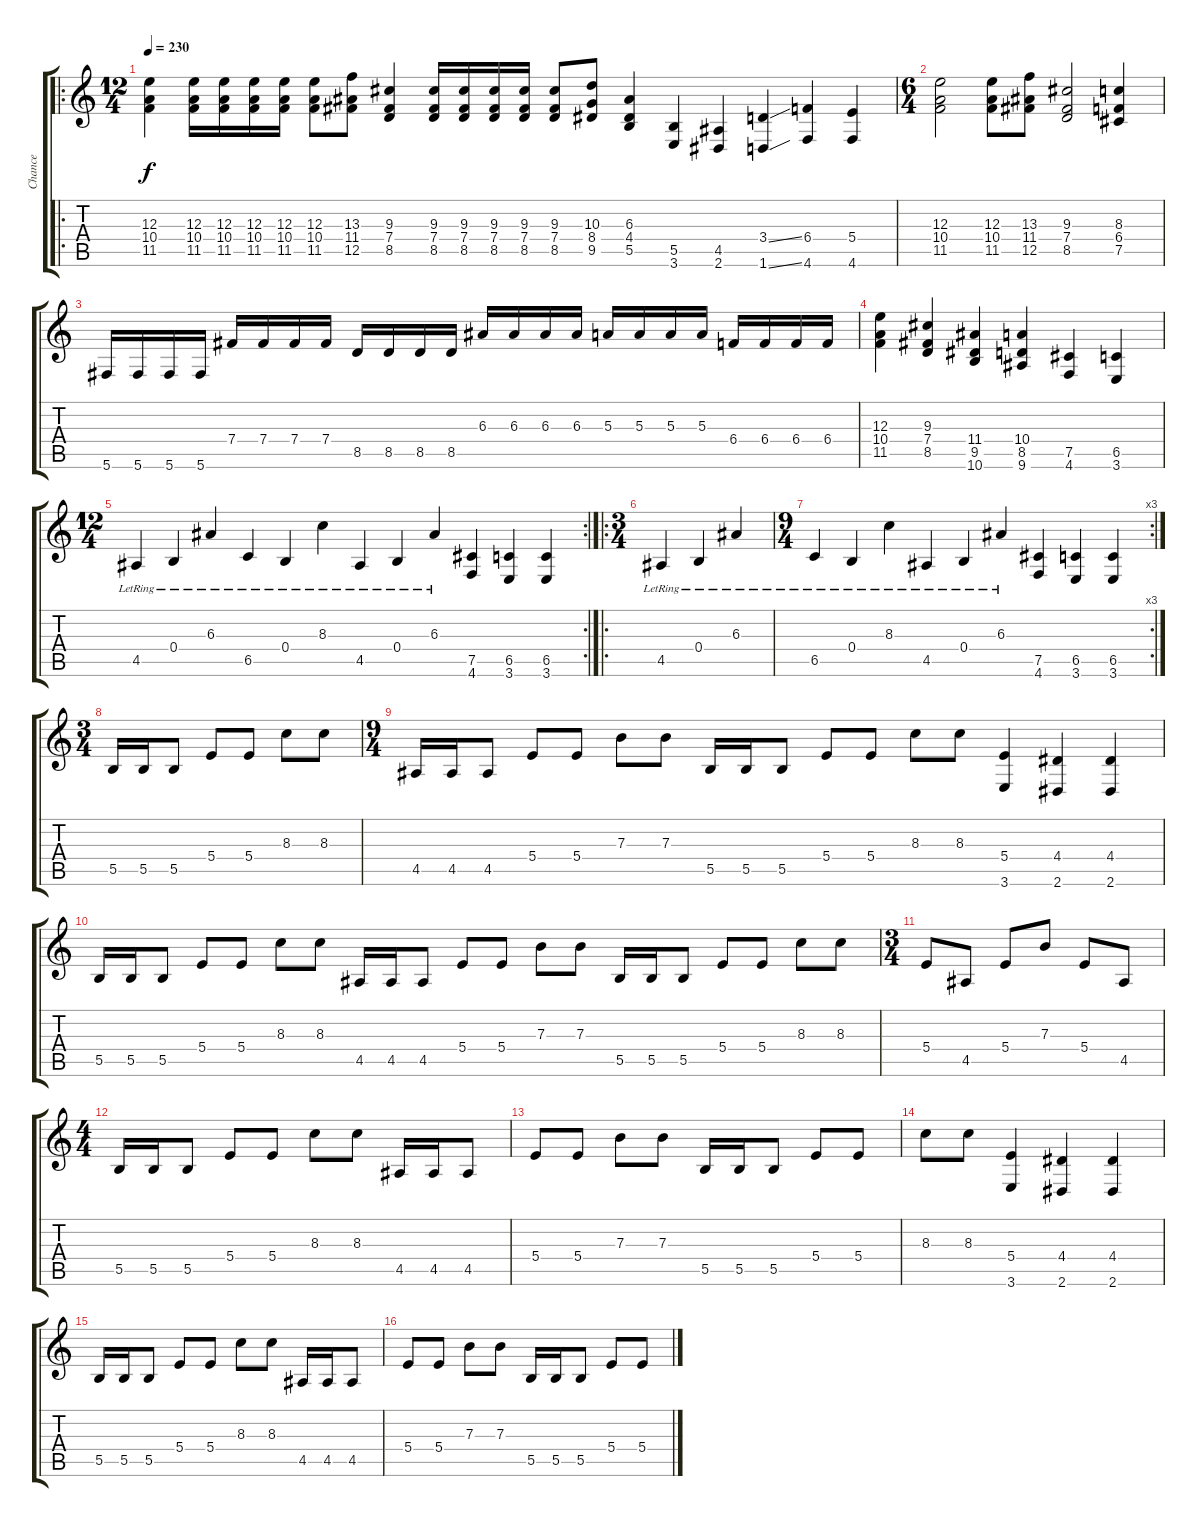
\track ("Chance" "Chance") {instrument distortionguitar}
\staff {score tabs}
\tuning (Db4 Ab3 E3 B2 Gb2 Db2) {hide}
\ro
\ts (12 4)
\tempo 230
\clef g2
\ks c
(12.3 10.4 11.5).4{dy f instrument distortionguitar} (12.3 10.4 11.5).16 (12.3 10.4 11.5).16 (12.3 10.4 11.5).16 (12.3 10.4 11.5).16 (12.3 10.4 11.5).8 (13.3 11.4 12.5).8 (9.3 7.4 8.5).4 (9.3 7.4 8.5).16 (9.3 7.4 8.5).16 (9.3 7.4 8.5).16 (9.3 7.4 8.5).16 (9.3 7.4 8.5).8 (10.3 8.4 9.5).8 (6.3 4.4 5.5).4 (5.5 3.6).4 (4.5 2.6).4 (3.4{ss} 1.6{ss}).4 (6.4 4.6).4 (5.4 4.6).4 |
\ts (6 4)
(12.3 10.4 11.5).2 (12.3 10.4 11.5).8 (13.3 11.4 12.5).8 (9.3 7.4 8.5).2 (8.3 6.4 7.5).4 |
5.6.16 5.6.16 5.6.16 5.6.16 7.4.16 7.4.16 7.4.16 7.4.16 8.5.16 8.5.16 8.5.16 8.5.16 6.3.16 6.3.16 6.3.16 6.3.16 5.3.16 5.3.16 5.3.16 5.3.16 6.4.16 6.4.16 6.4.16 6.4.16 |
(12.3 10.4 11.5).4 (9.3 7.4 8.5).4 (11.4 9.5 10.6).4 (10.4 8.5 9.6).4 (7.5 4.6).4 (6.5 3.6).4 |
\rc 2
\ts (12 4)
4.5{lr}.4 0.4{lr}.4 6.3{lr}.4 6.5{lr}.4 0.4{lr}.4 8.3{lr}.4 4.5{lr}.4 0.4{lr}.4 6.3{lr}.4 (7.5 4.6).4 (6.5 3.6).4 (6.5 3.6).4 |
\ro
\ts (3 4)
4.5{lr}.4 0.4{lr}.4 6.3{lr}.4 |
\rc 3
\ts (9 4)
6.5{lr}.4 0.4{lr}.4 8.3{lr}.4 4.5{lr}.4 0.4{lr}.4 6.3{lr}.4 (7.5 4.6).4 (6.5 3.6).4 (6.5 3.6).4 |
\ts (3 4)
5.5.16 5.5.16 5.5.8 5.4.8 5.4.8 8.3.8 8.3.8 |
\ts (9 4)
4.5.16 4.5.16 4.5.8 5.4.8 5.4.8 7.3.8 7.3.8 5.5.16 5.5.16 5.5.8 5.4.8 5.4.8 8.3.8 8.3.8 (5.4 3.6).4 (4.4 2.6).4 (4.4 2.6).4 |
5.5.16 5.5.16 5.5.8 5.4.8 5.4.8 8.3.8 8.3.8 4.5.16 4.5.16 4.5.8 5.4.8 5.4.8 7.3.8 7.3.8 5.5.16 5.5.16 5.5.8 5.4.8 5.4.8 8.3.8 8.3.8 |
\ts (3 4)
5.4.8 4.5.8 5.4.8 7.3.8 5.4.8 4.5.8 |
\ts (4 4)
5.5.16 5.5.16 5.5.8 5.4.8 5.4.8 8.3.8 8.3.8 4.5.16 4.5.16 4.5.8 |
5.4.8 5.4.8 7.3.8 7.3.8 5.5.16 5.5.16 5.5.8 5.4.8 5.4.8 |
8.3.8 8.3.8 (5.4 3.6).4 (4.4 2.6).4 (4.4 2.6).4 |
5.5.16 5.5.16 5.5.8 5.4.8 5.4.8 8.3.8 8.3.8 4.5.16 4.5.16 4.5.8 |
5.4.8 5.4.8 7.3.8 7.3.8 5.5.16 5.5.16 5.5.8 5.4.8 5.4.8
